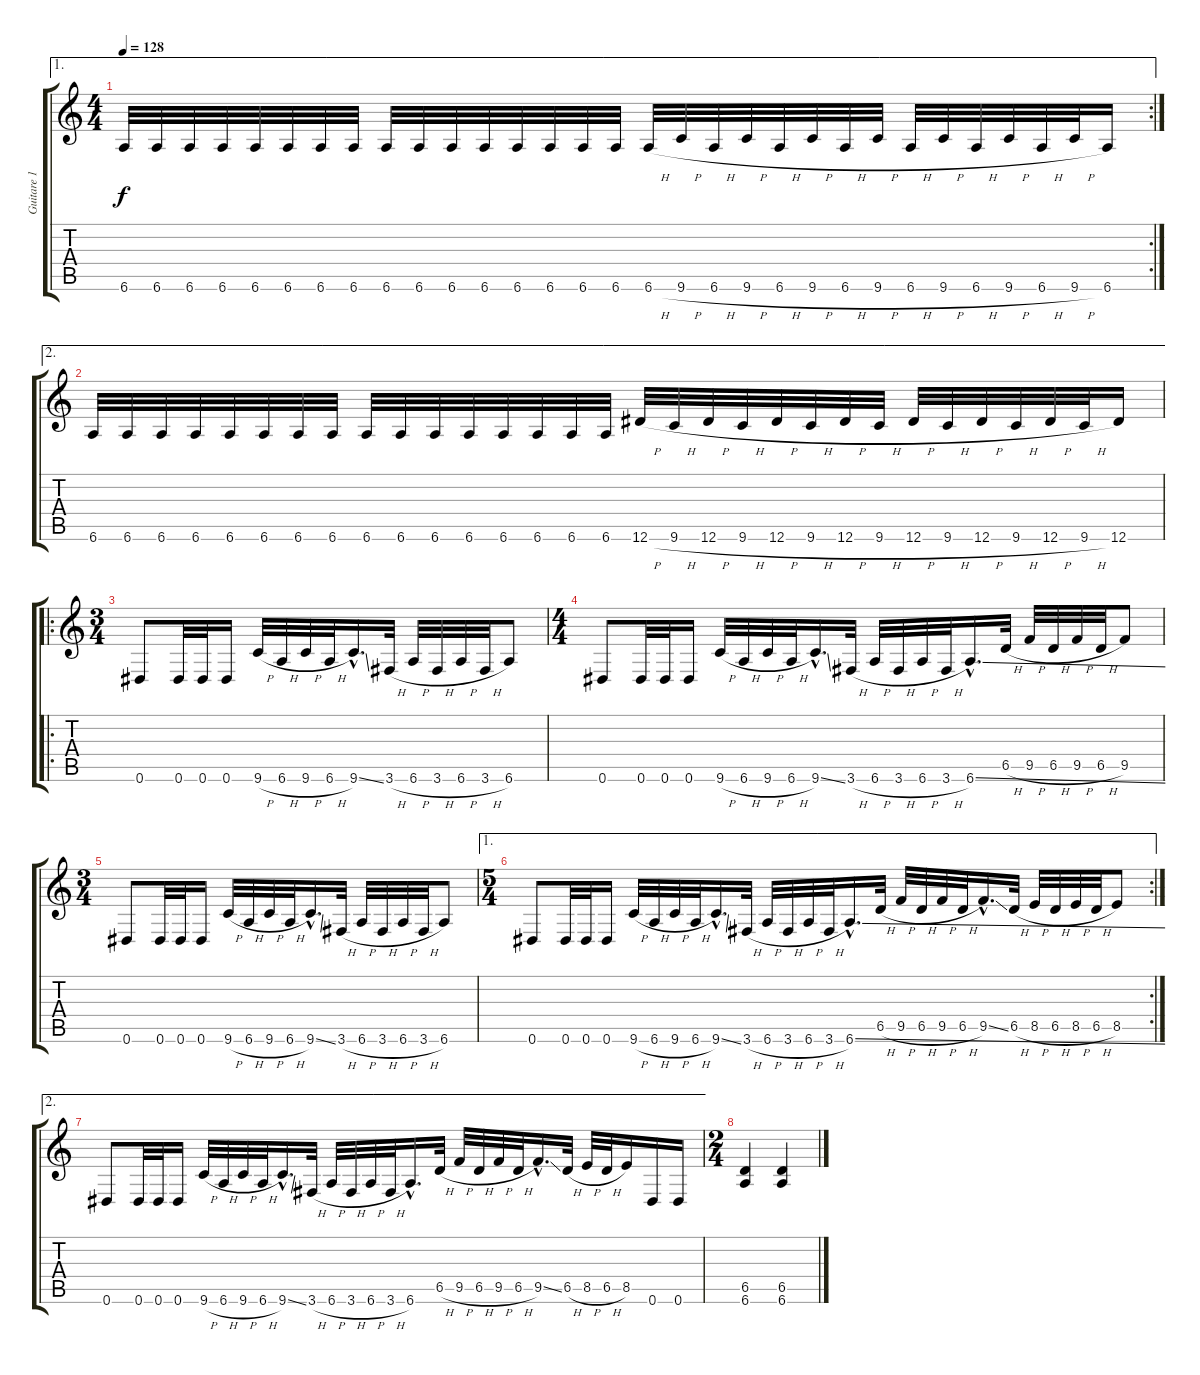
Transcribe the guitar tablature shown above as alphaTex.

\track ("Guitare 1" "Guitare 1") {instrument distortionguitar}
\staff {score tabs}
\tuning (Eb4 Bb3 Gb3 Db3 Ab2 Eb2) {hide}
\ae 1
\rc 2
\ts (4 4)
\tempo 128
\clef g2
\ks c
6.6.32{dy f} 6.6.32 6.6.32 6.6.32 6.6.32 6.6.32 6.6.32 6.6.32 6.6.32 6.6.32 6.6.32 6.6.32 6.6.32 6.6.32 6.6.32 6.6.32 6.6{h}.32 9.6{h}.32 6.6{h}.32 9.6{h}.32 6.6{h}.32 9.6{h}.32 6.6{h}.32 9.6{h}.32 6.6{h}.32 9.6{h}.32 6.6{h}.32 9.6{h}.32 6.6{h}.32 9.6{h}.32 6.6.16 |
\ae 2
6.6.32 6.6.32 6.6.32 6.6.32 6.6.32 6.6.32 6.6.32 6.6.32 6.6.32 6.6.32 6.6.32 6.6.32 6.6.32 6.6.32 6.6.32 6.6.32 12.6{h}.32 9.6{h}.32 12.6{h}.32 9.6{h}.32 12.6{h}.32 9.6{h}.32 12.6{h}.32 9.6{h}.32 12.6{h}.32 9.6{h}.32 12.6{h}.32 9.6{h}.32 12.6{h}.32 9.6{h}.32 12.6.16 |
\ro
\ts (3 4)
0.6.8 0.6.32 0.6.32 0.6.16 9.6{h}.32 6.6{h}.32 9.6{h}.32 6.6{h}.32 9.6{ss hac}.16{d} 3.6{h}.32 6.6{h}.32 3.6{h}.32 6.6{h}.32 3.6{h}.32 6.6.8 |
\ts (4 4)
0.6.8 0.6.32 0.6.32 0.6.16 9.6{h}.32 6.6{h}.32 9.6{h}.32 6.6{h}.32 9.6{ss hac}.16{d} 3.6{h}.32 6.6{h}.32 3.6{h}.32 6.6{h}.32 3.6{h}.32 6.6{ss hac}.16{d} 6.5{h}.32 9.5{h}.32 6.5{h}.32 9.5{h}.32 6.5{h}.32 9.5.8 |
\ts (3 4)
0.6.8 0.6.32 0.6.32 0.6.16 9.6{h}.32 6.6{h}.32 9.6{h}.32 6.6{h}.32 9.6{ss hac}.16{d} 3.6{h}.32 6.6{h}.32 3.6{h}.32 6.6{h}.32 3.6{h}.32 6.6.8 |
\ae 1
\rc 2
\ts (5 4)
0.6.8 0.6.32 0.6.32 0.6.16 9.6{h}.32 6.6{h}.32 9.6{h}.32 6.6{h}.32 9.6{ss hac}.16{d} 3.6{h}.32 6.6{h}.32 3.6{h}.32 6.6{h}.32 3.6{h}.32 6.6{ss hac}.16{d} 6.5{h}.32 9.5{h}.32 6.5{h}.32 9.5{h}.32 6.5{h}.32 9.5{ss hac}.16{d} 6.5{h}.32 8.5{h}.32 6.5{h}.32 8.5{h}.32 6.5{h}.32 8.5.8 |
\ae 2
0.6.8 0.6.32 0.6.32 0.6.16 9.6{h}.32 6.6{h}.32 9.6{h}.32 6.6{h}.32 9.6{ss hac}.16{d} 3.6{h}.32 6.6{h}.32 3.6{h}.32 6.6{h}.32 3.6{h}.32 6.6{hac}.16{d} 6.5{h}.32 9.5{h}.32 6.5{h}.32 9.5{h}.32 6.5{h}.32 9.5{ss hac}.16{d} 6.5{h}.32 8.5{h}.32 6.5{h}.32 8.5.16 0.6.16 0.6.16 |
\ts (2 4)
(6.5 6.6).4 (6.5 6.6).4
